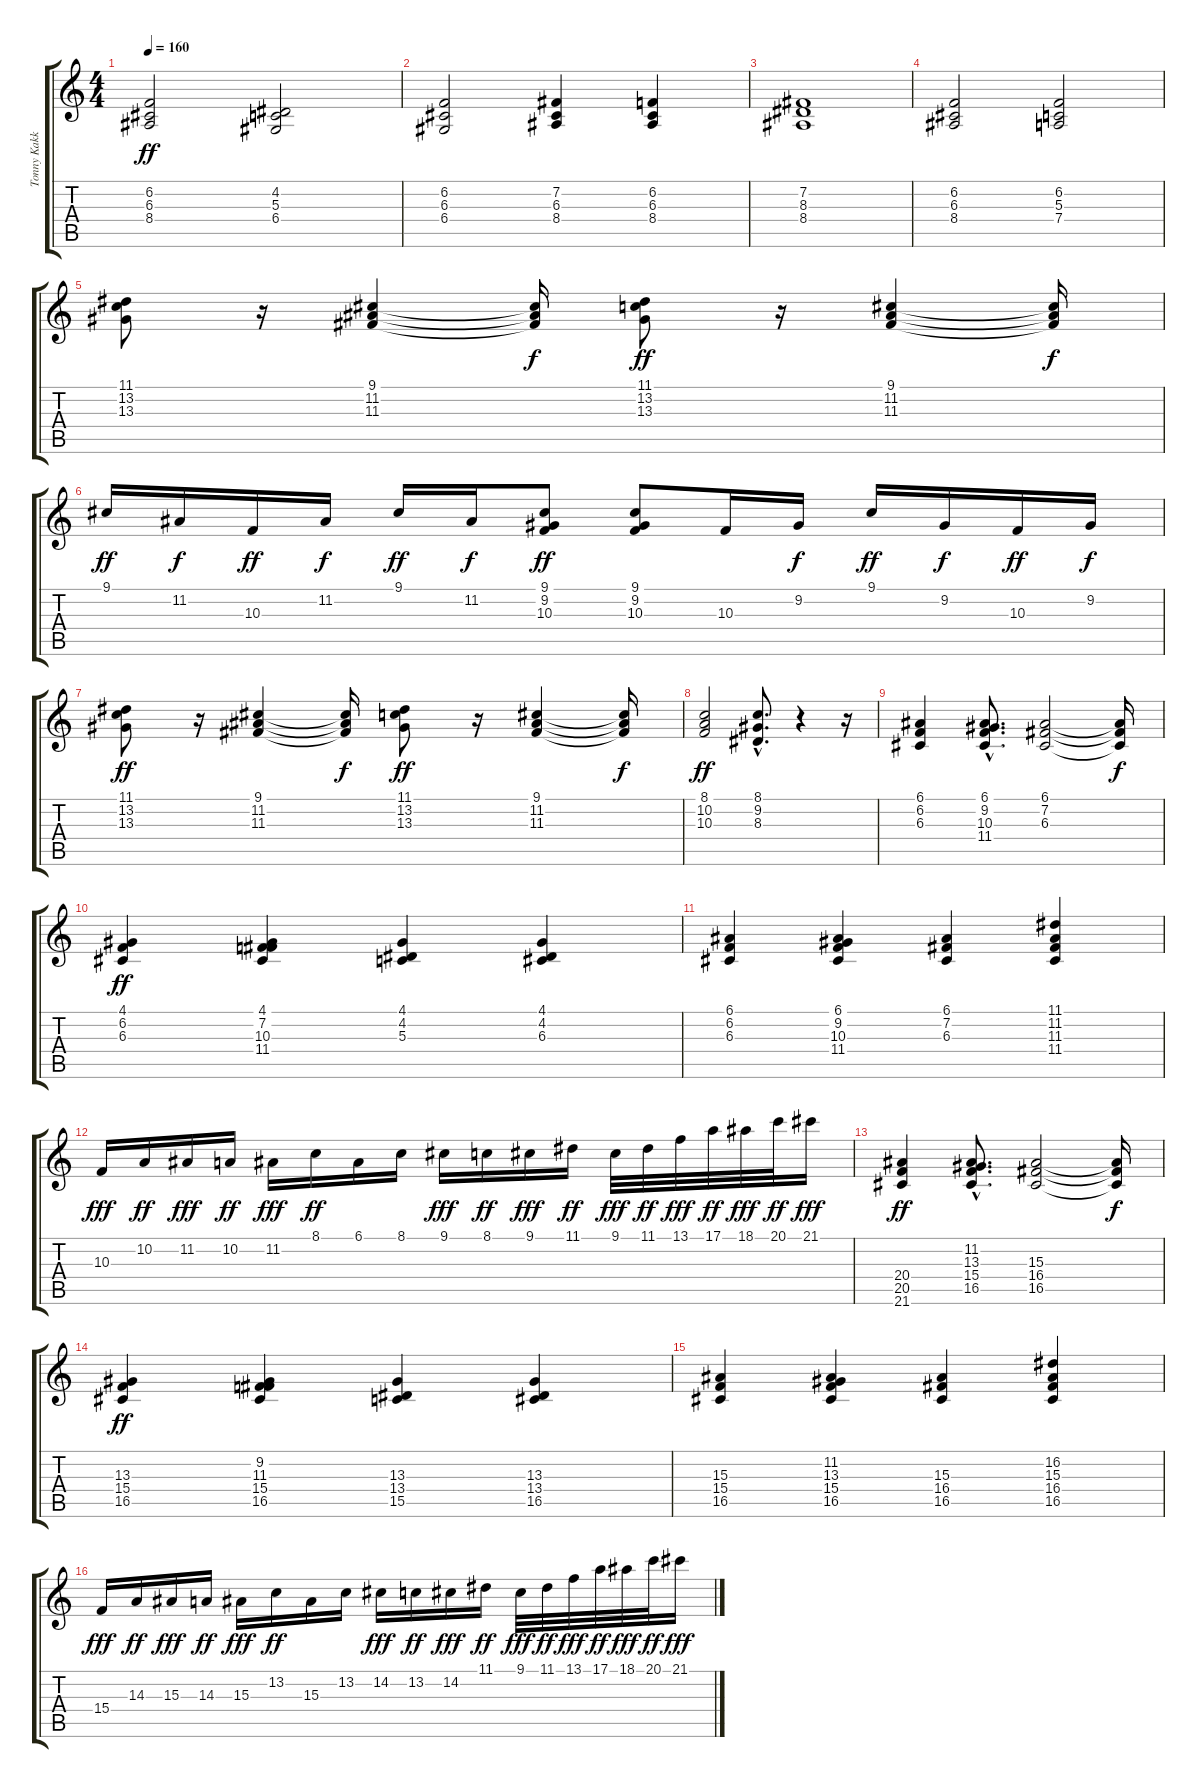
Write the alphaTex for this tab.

\track ("Tonny Kakko" "Tonny Kakk") {instrument harpsichord}
\staff {score tabs}
\tuning (E4 B3 G3 D3 A2 E2) {hide}
\ts (4 4)
\tempo 160
\clef g2
\ks c
(6.2 6.3 8.4).2{dy ff} (4.2 5.3 6.4).2 |
(6.2 6.3 6.4).2 (7.2 6.3 8.4).4 (6.2 6.3 8.4).4 |
(7.2 8.3 8.4).1 |
(6.2 6.3 8.4).2 (6.2 5.3 7.4).2 |
(11.1 13.2 13.3).8 r.16 (9.1 11.2 11.3).4 (9.1{t} 11.2{t} 11.3{t}).16{dy f} (11.1 13.2 13.3).8{dy ff} r.16 (9.1 11.2 11.3).4 (9.1{t} 11.2{t} 11.3{t}).16{dy f} |
9.1.16{dy ff} 11.2.16{dy f} 10.3.16{dy ff} 11.2.16{dy f} 9.1.16{dy ff} 11.2.16{dy f} (9.1 9.2 10.3).8{dy ff} (9.1 9.2 10.3).8 10.3.16 9.2.16{dy f} 9.1.16{dy ff} 9.2.16{dy f} 10.3.16{dy ff} 9.2.16{dy f} |
(11.1 13.2 13.3).8{dy ff} r.16 (9.1 11.2 11.3).4 (9.1{t} 11.2{t} 11.3{t}).16{dy f} (11.1 13.2 13.3).8{dy ff} r.16 (9.1 11.2 11.3).4 (9.1{t} 11.2{t} 11.3{t}).16{dy f} |
(8.1 10.2 10.3).2{dy ff} (8.1{hac} 9.2{hac} 8.3{hac}).8{d} r.4 r.16 |
(6.1 6.2 6.3).4 (6.1{hac} 9.2{hac} 10.3{hac} 11.4{hac}).8{d} (6.1 7.2 6.3).2 (6.1{t} 7.2{t} 6.3{t}).16{dy f} |
(4.1 6.2 6.3).4{dy ff} (4.1 7.2 10.3 11.4).4 (4.1 4.2 5.3).4 (4.1 4.2 6.3).4 |
(6.1 6.2 6.3).4 (6.1 9.2 10.3 11.4).4 (6.1 7.2 6.3).4 (11.1 11.2 11.3 11.4).4 |
10.3.16{dy fff} 10.2.16{dy ff} 11.2.16{dy fff} 10.2.16{dy ff} 11.2.16{dy fff} 8.1.16{dy ff} 6.1.16 8.1.16 9.1.16{dy fff} 8.1.16{dy ff} 9.1.16{dy fff} 11.1.16{dy ff} 9.1.32{dy fff} 11.1.32{dy ff} 13.1.32{dy fff} 17.1.32{dy ff} 18.1.32{dy fff} 20.1.32{dy ff} 21.1.16{dy fff} |
(20.4 20.5 21.6).4{dy ff} (11.2{hac} 13.3{hac} 15.4{hac} 16.5{hac}).8{d} (15.3 16.4 16.5).2 (15.3{t} 16.4{t} 16.5{t}).16{dy f} |
(13.3 15.4 16.5).4{dy ff} (9.2 11.3 15.4 16.5).4 (13.3 13.4 15.5).4 (13.3 13.4 16.5).4 |
(15.3 15.4 16.5).4 (11.2 13.3 15.4 16.5).4 (15.3 16.4 16.5).4 (16.2 15.3 16.4 16.5).4 |
15.4.16{dy fff} 14.3.16{dy ff} 15.3.16{dy fff} 14.3.16{dy ff} 15.3.16{dy fff} 13.2.16{dy ff} 15.3.16 13.2.16 14.2.16{dy fff} 13.2.16{dy ff} 14.2.16{dy fff} 11.1.16{dy ff} 9.1.32{dy fff} 11.1.32{dy ff} 13.1.32{dy fff} 17.1.32{dy ff} 18.1.32{dy fff} 20.1.32{dy ff} 21.1.16{dy fff}
